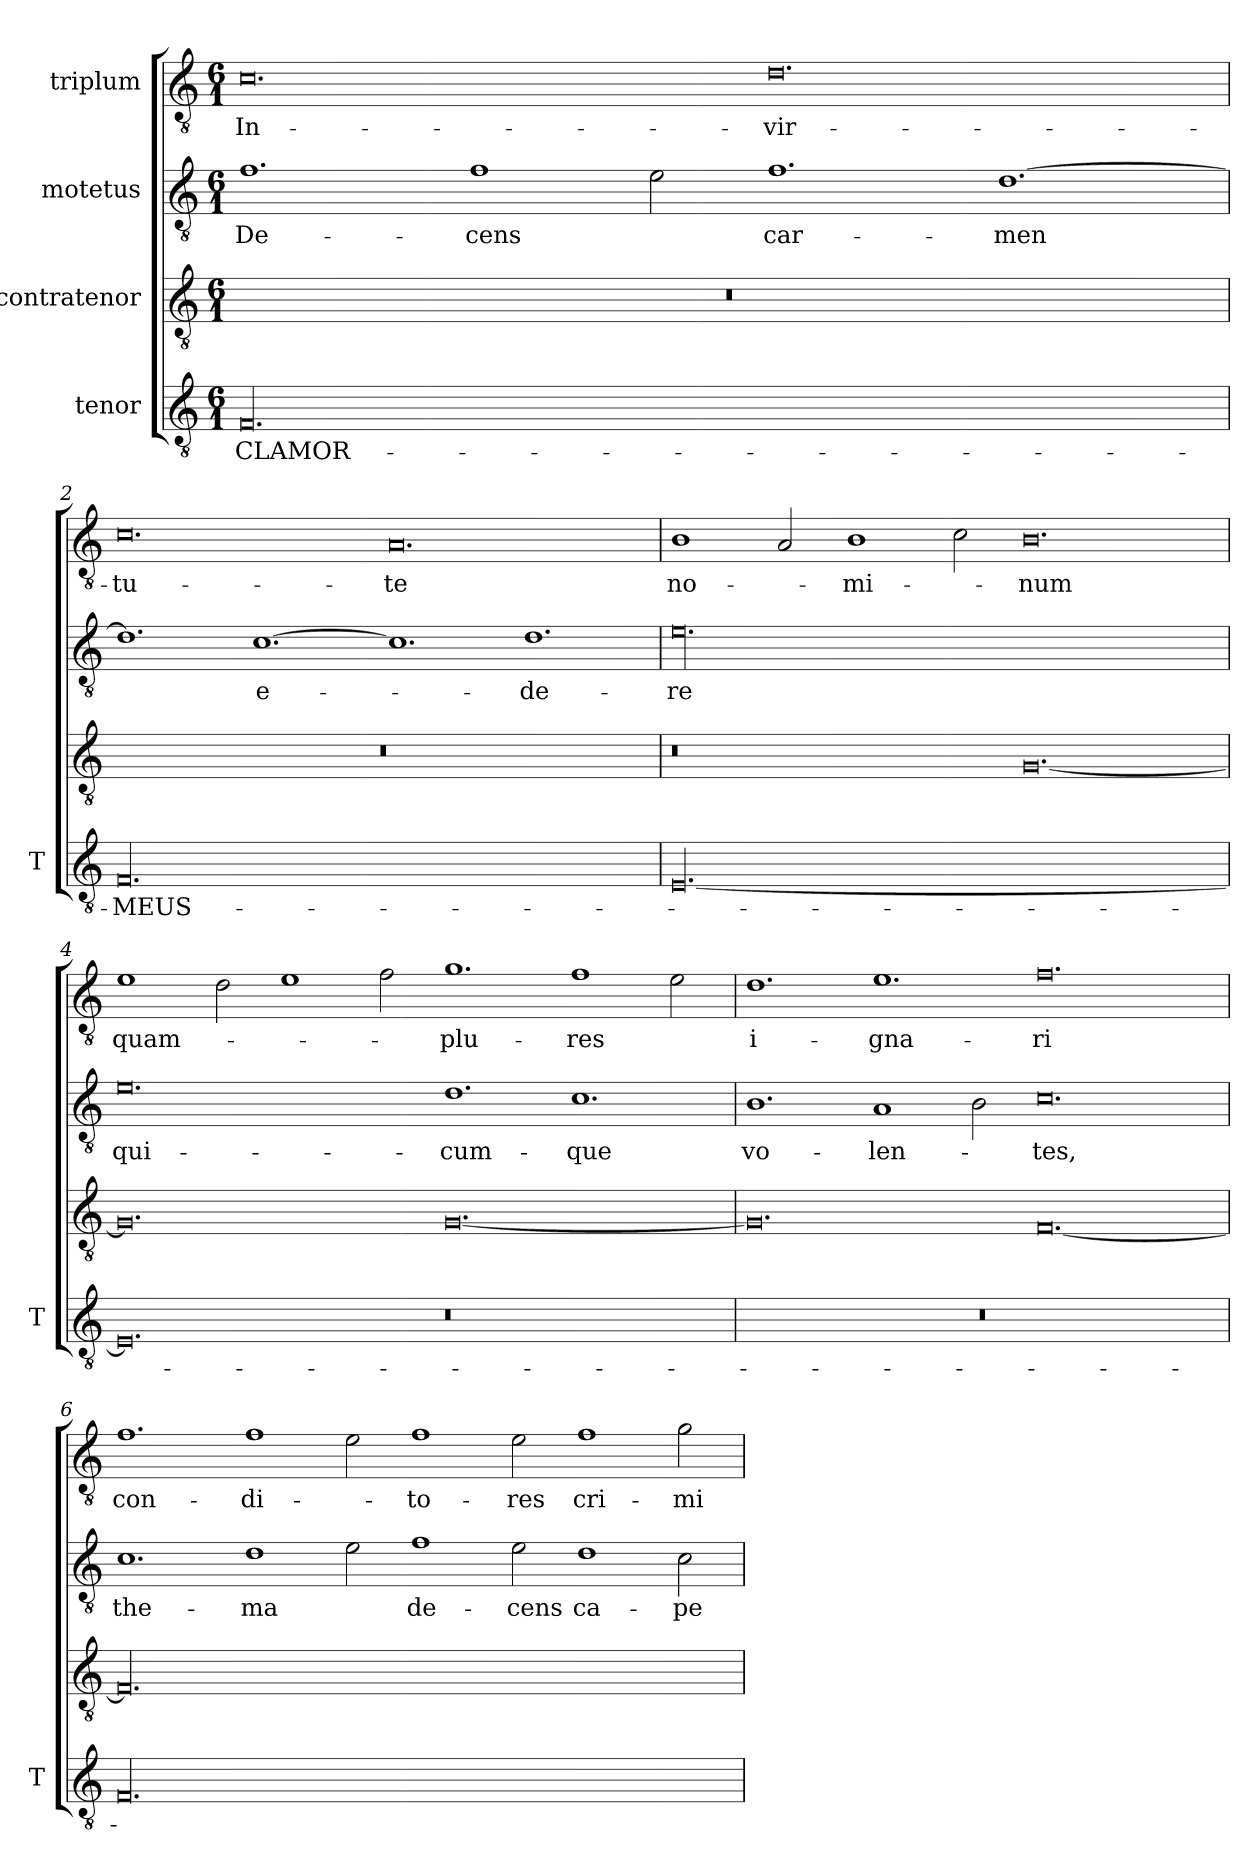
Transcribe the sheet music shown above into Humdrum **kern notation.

**kern	**text	**kern	**kern	**text	**kern	**text
*part4	*part4	*part3	*part2	*part2	*part1	*part1
*staff4	*staff4	*staff3	*staff2	*staff2	*staff1	*staff1
*I"tenor	*	*I"contratenor	*I"motetus	*	*I"triplum	*
*I'T	*	*	*	*	*	*
*clefGv2	*	*clefGv2	*clefGv2	*	*clefGv2	*
*k[]	*	*k[]	*k[]	*	*k[]	*
*C:	*	*C:	*C:	*	*C:	*
*M6/1	*	*M6/1	*M6/1	*	*M6/1	*
=1	=1	=1	=1	=1	=1	=1
00.F/	CLAMOR-	00.r	1.f\	De-	0.c\	In-
.	.	.	1f\	-cens	.	.
.	.	.	2e\	.	.	.
.	.	.	1.f\	car-	0.d\	vir-
.	.	.	[1.d\	-men	.	.
=2	=2	=2	=2	=2	=2	=2
00.F/	MEUS-	00.r	1.d\]	.	0.c\	-tu-
.	.	.	[1.c\	e-	.	.
.	.	.	1.c\]	.	0.A/	-te
.	.	.	1.d\	-de-	.	.
=3	=3	=3	=3	=3	=3	=3
[00.E/	.	0.r	00.e\	-re	1B\	no-
.	.	.	.	.	2A/	.
.	.	.	.	.	1B\	-mi-
.	.	.	.	.	2c\	.
.	.	[0.G/	.	.	0.B\	-num
!!LO:LB:g=z
=4	=4	=4	=4	=4	=4	=4
0.E/]	.	0.G/]	0.e\	qui-	1e\	quam-
.	.	.	.	.	2d\	.
.	.	.	.	.	1e\	.
.	.	.	.	.	2f\	.
0.r	.	[0.G/	1.d\	-cum-	1.g\	-plu-
.	.	.	1.c\	-que	1f\	-res
.	.	.	.	.	2e\	.
=5	=5	=5	=5	=5	=5	=5
00.r	.	0.G/]	1.B\	vo-	1.d\	i-
.	.	.	1A/	-len-	1.e\	-gna-
.	.	.	2B\	.	.	.
.	.	[0.F/	0.c\	-tes,	0.f\	-ri
=6	=6	=6	=6	=6	=6	=6
00.F/	.	00.F/]	1.c\	the-	1.f\	con-
.	.	.	1d\	-ma	1f\	-di-
.	.	.	2e\	.	2e\	.
.	.	.	1f\	de-	1f\	-to-
.	.	.	2e\	-cens	2e\	-res
.	.	.	1d\	ca-	1f\	cri-
.	.	.	2c\	-pe-	2g\	-mi
=	=	=	=	=	=	=
*-	*-	*-	*-	*-	*-	*-
